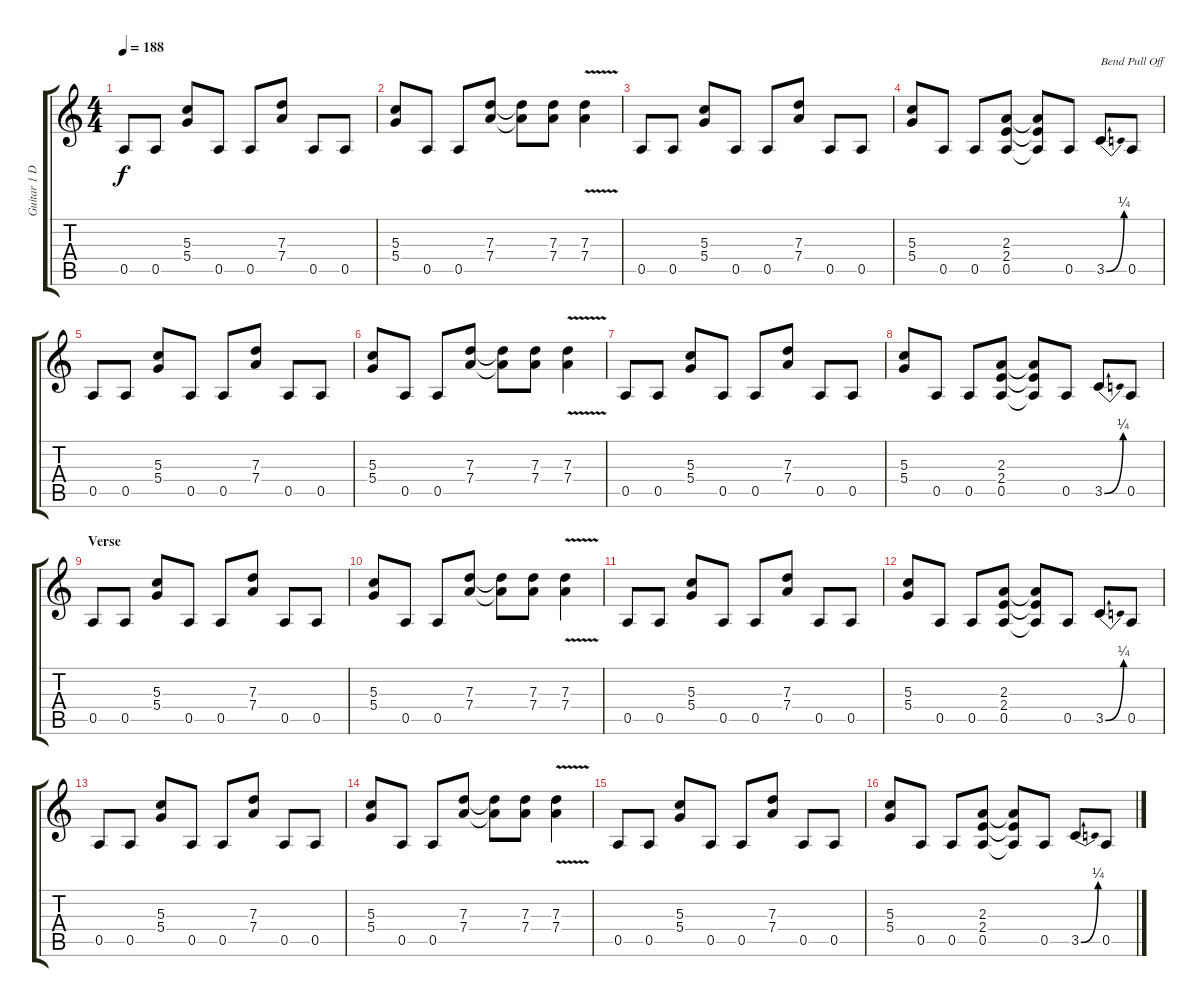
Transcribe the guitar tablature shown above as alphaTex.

\track ("Guitar 1 Dave Murray" "Guitar 1 D") {instrument distortionguitar}
\staff {score tabs}
\tuning (E4 B3 G3 D3 A2 E2) {hide}
\ts (4 4)
\tempo 188
\clef g2
\ks c
0.5.8{dy f} 0.5.8 (5.3 5.4).8 0.5.8 0.5.8 (7.3 7.4).8 0.5.8 0.5.8 |
(5.3 5.4).8 0.5.8 0.5.8 (7.3 7.4).8 (7.3{t} 7.4{t}).8 (7.3 7.4).8 (7.3{v} 7.4{v}).4 |
0.5.8 0.5.8 (5.3 5.4).8 0.5.8 0.5.8 (7.3 7.4).8 0.5.8 0.5.8 |
(5.3 5.4).8 0.5.8 0.5.8 (2.3 2.4 0.5).8 (2.3{t} 2.4{t} 0.5{t}).8 0.5.8 3.5{be (bend 0 0 60 1)}.8{txt "Bend Pull Off"} 0.5.8 |
0.5.8 0.5.8 (5.3 5.4).8 0.5.8 0.5.8 (7.3 7.4).8 0.5.8 0.5.8 |
(5.3 5.4).8 0.5.8 0.5.8 (7.3 7.4).8 (7.3{t} 7.4{t}).8 (7.3 7.4).8 (7.3{v} 7.4{v}).4 |
0.5.8 0.5.8 (5.3 5.4).8 0.5.8 0.5.8 (7.3 7.4).8 0.5.8 0.5.8 |
(5.3 5.4).8 0.5.8 0.5.8 (2.3 2.4 0.5).8 (2.3{t} 2.4{t} 0.5{t}).8 0.5.8 3.5{be (bend 0 0 60 1)}.8 0.5.8 |
\section ("" "Verse")
0.5.8 0.5.8 (5.3 5.4).8 0.5.8 0.5.8 (7.3 7.4).8 0.5.8 0.5.8 |
(5.3 5.4).8 0.5.8 0.5.8 (7.3 7.4).8 (7.3{t} 7.4{t}).8 (7.3 7.4).8 (7.3{v} 7.4{v}).4 |
0.5.8 0.5.8 (5.3 5.4).8 0.5.8 0.5.8 (7.3 7.4).8 0.5.8 0.5.8 |
(5.3 5.4).8 0.5.8 0.5.8 (2.3 2.4 0.5).8 (2.3{t} 2.4{t} 0.5{t}).8 0.5.8 3.5{be (bend 0 0 60 1)}.8 0.5.8 |
0.5.8 0.5.8 (5.3 5.4).8 0.5.8 0.5.8 (7.3 7.4).8 0.5.8 0.5.8 |
(5.3 5.4).8 0.5.8 0.5.8 (7.3 7.4).8 (7.3{t} 7.4{t}).8 (7.3 7.4).8 (7.3{v} 7.4{v}).4 |
0.5.8 0.5.8 (5.3 5.4).8 0.5.8 0.5.8 (7.3 7.4).8 0.5.8 0.5.8 |
(5.3 5.4).8 0.5.8 0.5.8 (2.3 2.4 0.5).8 (2.3{t} 2.4{t} 0.5{t}).8 0.5.8 3.5{be (bend 0 0 60 1)}.8 0.5.8
